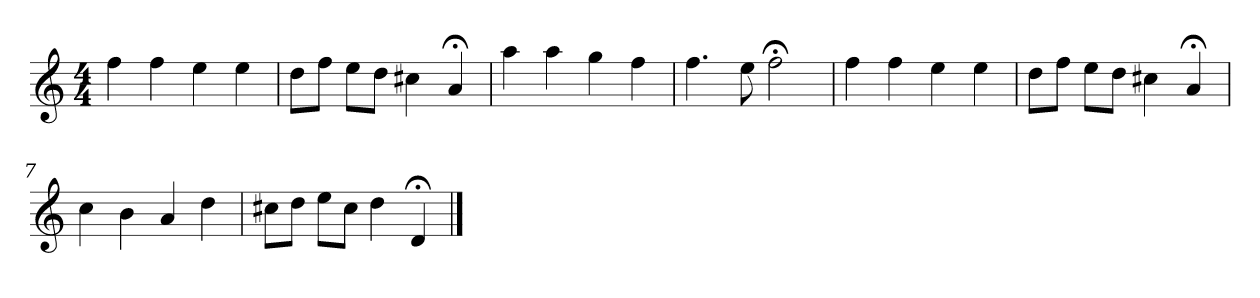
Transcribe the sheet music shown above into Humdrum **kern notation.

**kern
*part1
*staff1
*k[]
*D:dor
*M4/4
*MM120
=1
4ff
4ff
4ee
4ee
=2
8ddL
8ffJ
8eeL
8ddJ
4cc#X
4a;<
=3
4aa
4aa
4gg
4ff
=4
4.ff
8ee
2ff;<
=5
4ff
4ff
4ee
4ee
=6
8ddL
8ffJ
8eeL
8ddJ
4cc#X
4a;<
=7
4cc
4b
4a
4dd
=8
8cc#XL
8ddJ
8eeL
8cc#J
4dd
4d;<
==
*-
